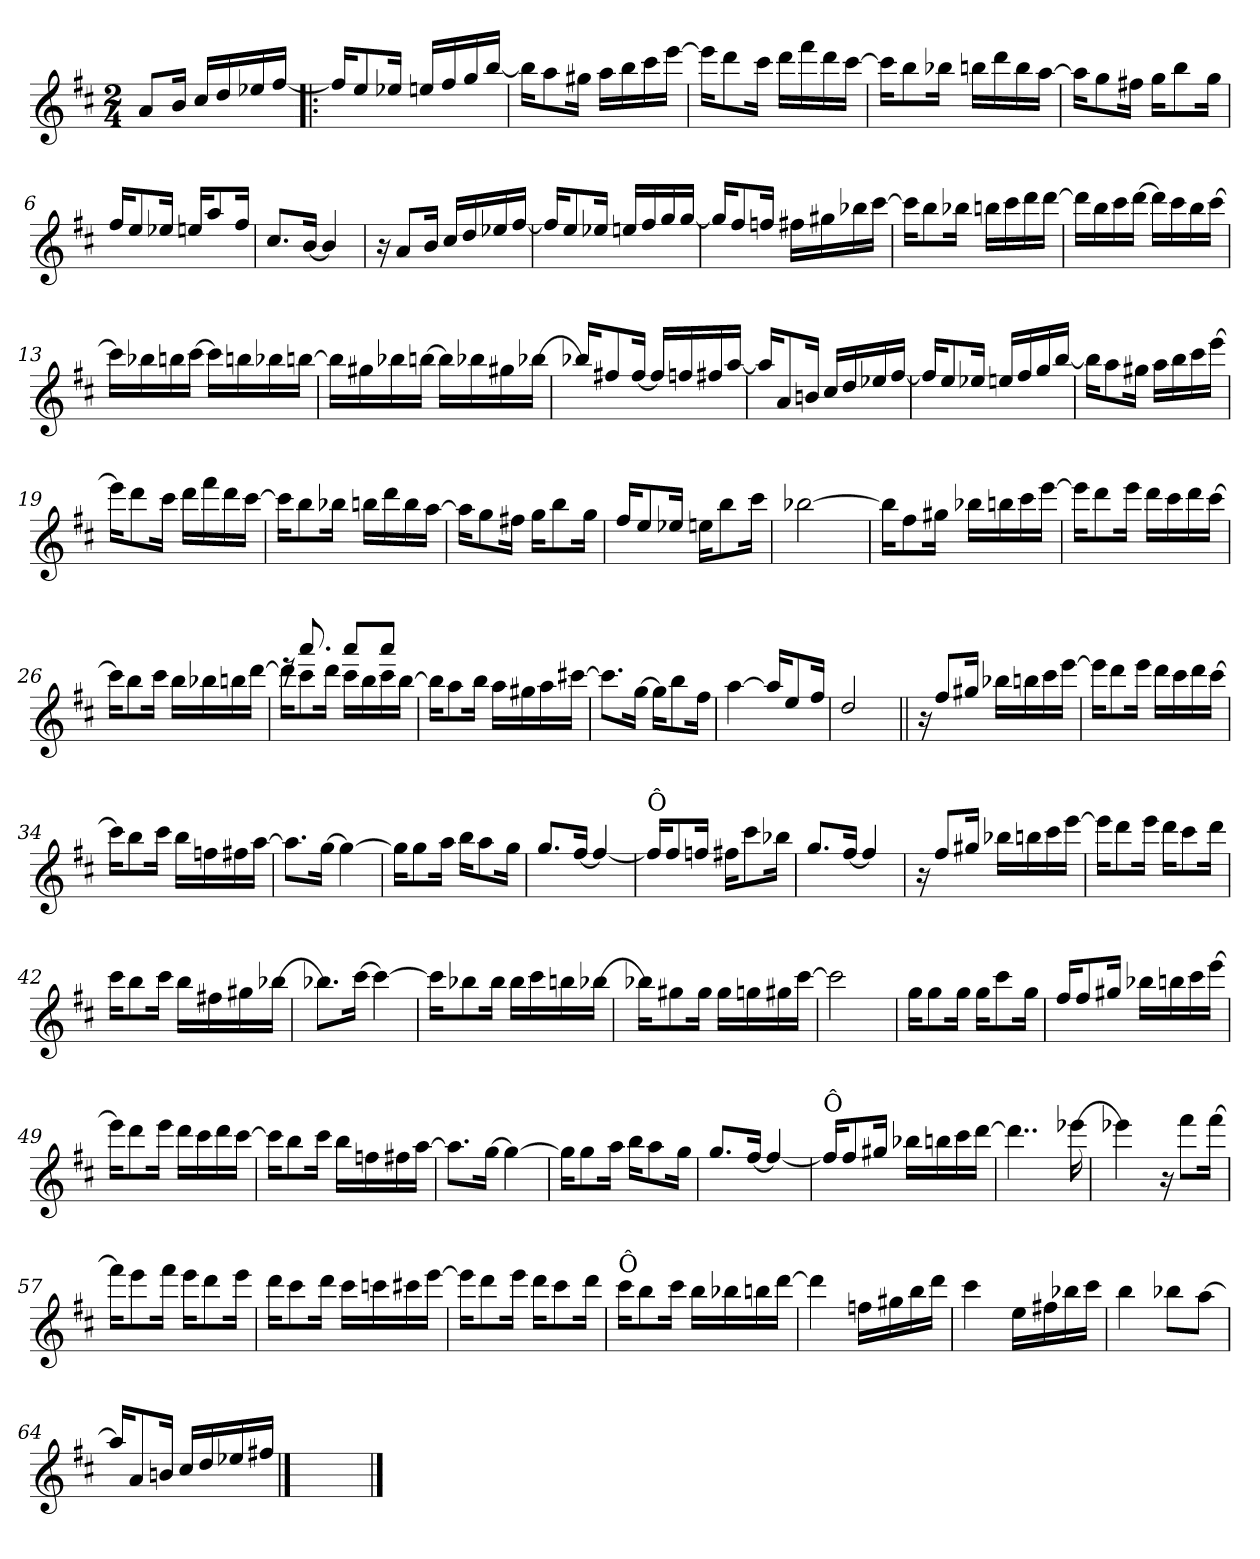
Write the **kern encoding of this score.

**kern
*part1
*staff1
*clefG2
*k[f#c#]
*D:
*M2/4
=
8a/L
16b/Jk
16cc#/LL
16dd/
16ee-X/
[16ff#/JJ
=1!|:
16ff#/KL]
8ee/
16ee-X/Jk
16een/LL
16ff#/
16gg/
[16bb/JJ
=2
16bb\KL]
8aa\
16gg#X\Jk
16aa\LL
16bb\
16ccc#\
[16eee\JJ
=3
16eee\KL]
8ddd\
16ccc#\Jk
16ddd\LL
16fff#\
16ddd\
[16ccc#\JJ
=4
16ccc#\KL]
8bb\
16bb-X\Jk
16bbn\LL
16ddd\
16bb\
[16aa\JJ
!!LO:LB:g=z
=5
16aa\KL]
8gg\
16ff#X\Jk
16gg\KL
8bb\
16gg\Jk
=6
16ff#/KL
8ee/
16ee-X/Jk
16een/KL
8aa/
16ff#/Jk
=7
8.cc#/L
[16b/Jk
4b/]
=8
16r
8a/L
16b/Jk
16cc#/LL
16dd/
16ee-X/
[16ff#/JJ
=9
16ff#/KL]
8ee/
16ee-X/Jk
16een/LL
16ff#/
16gg/
[16gg/JJ
!!LO:LB:g=z
=10
16gg/KL]
8ff#/
16ffn/Jk
16ff#X\LL
16gg#X\
16bb-X\
[16ccc#\JJ
=11
16ccc#\KL]
8bb\
16bb-X\Jk
16bbn\LL
16ccc#\
16ddd\
[16ddd\JJ
=12
16ddd\LL]
16bb\
16ccc#\
[16ddd\JJ
16ddd\LL]
16ccc#\
16bb\
[16ccc#\JJ
=13
16ccc#\LL]
16bb-X\
16bbn\
[16ccc#\JJ
16ccc#\LL]
16bbn\
16bb-X\
[16bbn\JJ
=14
16bb\LL]
16gg#X\
16bb-X\
[16bbn\JJ
16bb\LL]
16bb-X\
16gg#X\
[16bb-X\JJ
!!LO:LB:g=z
=15
16bb-X/KL]
8ff#X/
[16ff#/Jk
16ff#/LL]
16ffn/
16ff#X/
[16aa/JJ
=16
16aa/KL]
8a/
16bn/Jk
16cc#/LL
16dd/
16ee-X/
[16ff#/JJ
=17
16ff#/KL]
8ee/
16ee-X/Jk
16een/LL
16ff#/
16gg/
[16bb/JJ
=18
16bb\KL]
8aa\
16gg#X\Jk
16aa\LL
16bb\
16ccc#\
[16eee\JJ
=19
16eee\KL]
8ddd\
16ccc#\Jk
16ddd\LL
16fff#\
16ddd\
[16ccc#\JJ
!!LO:LB:g=z
=20
16ccc#\KL]
8bb\
16bb-X\Jk
16bbn\LL
16ddd\
16bb\
[16aa\JJ
=21
16aa\KL]
8gg\
16ff#X\Jk
16gg\KL
8bb\
16gg\Jk
=22
16ff#/KL
8ee/
16ee-X/Jk
16een\KL
8bb\
16ccc#\Jk
=23
[2bb-X\
=24
16bb-\KL]
8ff#\
16gg#X\Jk
16bb-X\LL
16bbn\
16ccc#\
[16eee\JJ
!!LO:LB:g=z
=25
16eee\KL]
8ddd\
16eee\Jk
16ddd\LL
16ccc#\
16ddd\
[16ccc#\JJ
=26
16ccc#\KL]
8bb\
16ccc#\Jk
16bb\LL
16bb-X\
16bbn\
[16ddd\JJ
=27
*^
16ddd\KL]	16reee
8ccc#\	8.aaa!/
16ddd\Jk	.
16ccc#\LL	8aaa!/L
16bb\	.
16ccc#\	8aaa!/J
[>16bb\JJ	.
*v	*v
=28
16bb\KL]
8aa\
16bb\Jk
16aa\LL
16gg#X\
16aa\
[16ccc#X\JJ
=29
8.ccc#\L]
[16gg\Jk
16gg\KL]
8bb\
16ff#\Jk
!!LO:LB:g=z
=30
[4aa\
16aa/KL]
8ee/
16ff#/Jk
=31
2dd/
=32||
16r
8ff#/L
16gg#X/Jk
16bb-X\LL
16bbn\
16ccc#\
[16eee\JJ
=33
16eee\KL]
8ddd\
16eee\Jk
16ddd\LL
16ccc#\
16ddd\
[16ccc#\JJ
=34
16ccc#\KL]
8bb\
16ccc#\Jk
16bb\LL
16ffn\
16ff#X\
[16aa\JJ
!!LO:LB:g=z
=35
8.aa\L]
[16gg\Jk
4gg\_
=36
16gg\KL]
8gg\
16aa\Jk
16bb\KL
8aa\
16gg\Jk
=37
8.gg/L
[16ff#/Jk
4ff#/_
=38
!LO:TX:a:t=Ô
16ff#/KL]
8ff#/
16ffn/Jk
16ff#X\KL
8ccc#\
16bb-X\Jk
=39
8.gg/L
[16ff#/Jk
4ff#/]
!!LO:LB:g=z
=40
16r
8ff#/L
16gg#X/Jk
16bb-X\LL
16bbn\
16ccc#\
[16eee\JJ
=41
16eee\KL]
8ddd\
16eee\Jk
16ddd\KL
8ccc#\
16ddd\Jk
=42
16ccc#\KL
8bb\
16ccc#\Jk
16bb\LL
16ff#X\
16gg#X\
[16bb-X\JJ
=43
8.bb-X\L]
[16ccc#\Jk
4ccc#\_
=44
16ccc#\KL]
8bb-X\
16bb-\Jk
16bb-\LL
16ccc#\
16bbn\
[16bb-X\JJ
!!LO:PB:g=z
=45
16bb-X\KL]
8gg#X\
16gg#\Jk
16gg#\LL
16ggn\
16gg#X\
[16ccc#\JJ
=46
2ccc#\]
=47
16gg\KL
8gg\
16gg\Jk
16gg\KL
8ccc#\
16gg\Jk
=48
16ff#/KL
8ff#/
16gg#X/Jk
16bb-X\LL
16bbn\
16ccc#\
[16eee\JJ
=49
16eee\KL]
8ddd\
16eee\Jk
16ddd\LL
16ccc#\
16ddd\
[16ccc#\JJ
!!LO:LB:g=z
=50
16ccc#\KL]
8bb\
16ccc#\Jk
16bb\LL
16ffn\
16ff#X\
[16aa\JJ
=51
8.aa\L]
[16gg\Jk
4gg\_
=52
16gg\KL]
8gg\
16aa\Jk
16bb\KL
8aa\
16gg\Jk
=53
8.gg/L
[16ff#/Jk
4ff#/_
=54
!LO:TX:a:t=Ô
16ff#/KL]
8ff#/
16gg#X/Jk
16bb-X\LL
16bbn\
16ccc#\
[16ddd\JJ
!!LO:LB:g=z
=55
4..ddd\]
[16eee-X\
=56
4eee-X\]
16r
8fff#\L
[16fff#\Jk
=57
16fff#\KL]
8eee\
16fff#\Jk
16eee\KL
8ddd\
16eee\Jk
=58
16ddd\KL
8ccc#\
16ddd\Jk
16ccc#\LL
16cccn\
16ccc#X\
[16eee\JJ
=59
16eee\KL]
8ddd\
16eee\Jk
16ddd\KL
8ccc#\
16ddd\Jk
!!LO:LB:g=z
=60
!LO:TX:a:t=Ô
16ccc#\KL
8bb\
16ccc#\Jk
16bb\LL
16bb-X\
16bbn\
[16ddd\JJ
=61
4ddd\]
16ffn\LL
16gg#X\
16bb\
16ddd\JJ
=62
4ccc#\
16ee\LL
16ff#X\
16bb-X\
16ccc#\JJ
=63
4bb\
8bb-X\L
[8aa\J
=64
16aa/KL]
8a/
16bn/Jk
16cc#/LL
16dd/
16ee-X/
16ff#X/JJ
==65
2ryy
==
*-
